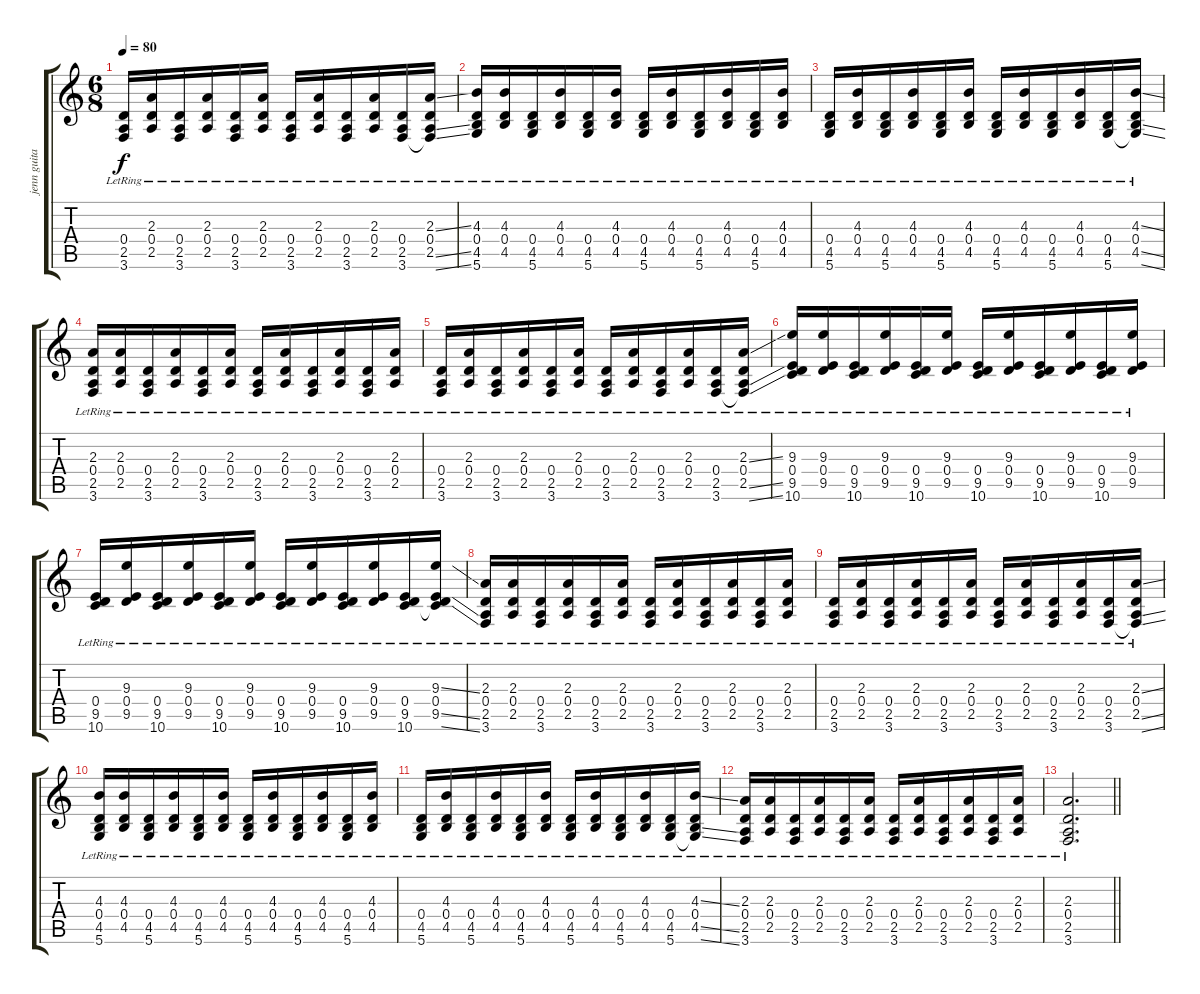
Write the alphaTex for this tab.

\track ("jenn guitar" "jenn guita") {instrument electricguitarclean}
\staff {score tabs}
\tuning (E4 B3 G3 D3 G2 D2) {hide}
\ts (6 8)
\tempo 80
\clef g2
\ks c
(0.4{lr} 2.5{lr} 3.6{lr}).16{dy f} (2.3{lr} 0.4{lr} 2.5{lr}).16 (0.4{lr} 2.5{lr} 3.6{lr}).16 (2.3{lr} 0.4{lr} 2.5{lr}).16 (0.4{lr} 2.5{lr} 3.6{lr}).16 (2.3{lr} 0.4{lr} 2.5{lr}).16 (0.4{lr} 2.5{lr} 3.6{lr}).16 (2.3{lr} 0.4{lr} 2.5{lr}).16 (0.4{lr} 2.5{lr} 3.6{lr}).16 (2.3{lr} 0.4{lr} 2.5{lr}).16 (0.4{lr} 2.5{lr} 3.6{lr}).16 (2.3{ss lr} 0.4{lr} 2.5{ss lr} 3.6{ss t}).16 |
(4.3{lr} 0.4{lr} 4.5{lr} 5.6{lr}).16 (4.3{lr} 0.4{lr} 4.5{lr}).16 (0.4{lr} 4.5{lr} 5.6{lr}).16 (4.3{lr} 0.4{lr} 4.5{lr}).16 (0.4{lr} 4.5{lr} 5.6{lr}).16 (4.3{lr} 0.4{lr} 4.5{lr}).16 (0.4{lr} 4.5{lr} 5.6{lr}).16 (4.3{lr} 0.4{lr} 4.5{lr}).16 (0.4{lr} 4.5{lr} 5.6{lr}).16 (4.3{lr} 0.4{lr} 4.5{lr}).16 (0.4{lr} 4.5{lr} 5.6{lr}).16 (4.3{lr} 0.4{lr} 4.5{lr}).16 |
(0.4{lr} 4.5{lr} 5.6{lr}).16 (4.3{lr} 0.4{lr} 4.5{lr}).16 (0.4{lr} 4.5{lr} 5.6{lr}).16 (4.3{lr} 0.4{lr} 4.5{lr}).16 (0.4{lr} 4.5{lr} 5.6{lr}).16 (4.3{lr} 0.4{lr} 4.5{lr}).16 (0.4{lr} 4.5{lr} 5.6{lr}).16 (4.3{lr} 0.4{lr} 4.5{lr}).16 (0.4{lr} 4.5{lr} 5.6{lr}).16 (4.3{lr} 0.4{lr} 4.5{lr}).16 (0.4{lr} 4.5{lr} 5.6{lr}).16 (4.3{ss lr} 0.4{lr} 4.5{ss lr} 5.6{ss t}).16 |
(2.3{lr} 0.4{lr} 2.5{lr} 3.6{lr}).16 (2.3{lr} 0.4{lr} 2.5{lr}).16 (0.4{lr} 2.5{lr} 3.6{lr}).16 (2.3{lr} 0.4{lr} 2.5{lr}).16 (0.4{lr} 2.5{lr} 3.6{lr}).16 (2.3{lr} 0.4{lr} 2.5{lr}).16 (0.4{lr} 2.5{lr} 3.6{lr}).16 (2.3{lr} 0.4{lr} 2.5{lr}).16 (0.4{lr} 2.5{lr} 3.6{lr}).16 (2.3{lr} 0.4{lr} 2.5{lr}).16 (0.4{lr} 2.5{lr} 3.6{lr}).16 (2.3{lr} 0.4{lr} 2.5{lr}).16 |
(0.4{lr} 2.5{lr} 3.6{lr}).16 (2.3{lr} 0.4{lr} 2.5{lr}).16 (0.4{lr} 2.5{lr} 3.6{lr}).16 (2.3{lr} 0.4{lr} 2.5{lr}).16 (0.4{lr} 2.5{lr} 3.6{lr}).16 (2.3{lr} 0.4{lr} 2.5{lr}).16 (0.4{lr} 2.5{lr} 3.6{lr}).16 (2.3{lr} 0.4{lr} 2.5{lr}).16 (0.4{lr} 2.5{lr} 3.6{lr}).16 (2.3{lr} 0.4{lr} 2.5{lr}).16 (0.4{lr} 2.5{lr} 3.6{lr}).16 (2.3{ss lr} 0.4{lr} 2.5{ss lr} 3.6{ss t}).16 |
(9.3{lr} 0.4{lr} 9.5{lr} 10.6{lr}).16 (9.3{lr} 0.4{lr} 9.5{lr}).16 (0.4{lr} 9.5{lr} 10.6{lr}).16 (9.3{lr} 0.4{lr} 9.5{lr}).16 (0.4{lr} 9.5{lr} 10.6{lr}).16 (9.3{lr} 0.4{lr} 9.5{lr}).16 (0.4{lr} 9.5{lr} 10.6{lr}).16 (9.3{lr} 0.4{lr} 9.5{lr}).16 (0.4{lr} 9.5{lr} 10.6{lr}).16 (9.3{lr} 0.4{lr} 9.5{lr}).16 (0.4{lr} 9.5{lr} 10.6{lr}).16 (9.3{lr} 0.4{lr} 9.5{lr}).16 |
(0.4{lr} 9.5{lr} 10.6{lr}).16 (9.3{lr} 0.4{lr} 9.5{lr}).16 (0.4{lr} 9.5{lr} 10.6{lr}).16 (9.3{lr} 0.4{lr} 9.5{lr}).16 (0.4{lr} 9.5{lr} 10.6{lr}).16 (9.3{lr} 0.4{lr} 9.5{lr}).16 (0.4{lr} 9.5{lr} 10.6{lr}).16 (9.3{lr} 0.4{lr} 9.5{lr}).16 (0.4{lr} 9.5{lr} 10.6{lr}).16 (9.3{lr} 0.4{lr} 9.5{lr}).16 (0.4{lr} 9.5{lr} 10.6{lr}).16 (9.3{ss lr} 0.4{lr} 9.5{ss lr} 10.6{ss t}).16 |
(2.3{lr} 0.4{lr} 2.5{lr} 3.6{lr}).16 (2.3{lr} 0.4{lr} 2.5{lr}).16 (0.4{lr} 2.5{lr} 3.6{lr}).16 (2.3{lr} 0.4{lr} 2.5{lr}).16 (0.4{lr} 2.5{lr} 3.6{lr}).16 (2.3{lr} 0.4{lr} 2.5{lr}).16 (0.4{lr} 2.5{lr} 3.6{lr}).16 (2.3{lr} 0.4{lr} 2.5{lr}).16 (0.4{lr} 2.5{lr} 3.6{lr}).16 (2.3{lr} 0.4{lr} 2.5{lr}).16 (0.4{lr} 2.5{lr} 3.6{lr}).16 (2.3{lr} 0.4{lr} 2.5{lr}).16 |
(0.4{lr} 2.5{lr} 3.6{lr}).16 (2.3{lr} 0.4{lr} 2.5{lr}).16 (0.4{lr} 2.5{lr} 3.6{lr}).16 (2.3{lr} 0.4{lr} 2.5{lr}).16 (0.4{lr} 2.5{lr} 3.6{lr}).16 (2.3{lr} 0.4{lr} 2.5{lr}).16 (0.4{lr} 2.5{lr} 3.6{lr}).16 (2.3{lr} 0.4{lr} 2.5{lr}).16 (0.4{lr} 2.5{lr} 3.6{lr}).16 (2.3{lr} 0.4{lr} 2.5{lr}).16 (0.4{lr} 2.5{lr} 3.6{lr}).16 (2.3{ss lr} 0.4{lr} 2.5{ss lr} 3.6{ss t}).16 |
(4.3{lr} 0.4{lr} 4.5{lr} 5.6{lr}).16 (4.3{lr} 0.4{lr} 4.5{lr}).16 (0.4{lr} 4.5{lr} 5.6{lr}).16 (4.3{lr} 0.4{lr} 4.5{lr}).16 (0.4{lr} 4.5{lr} 5.6{lr}).16 (4.3{lr} 0.4{lr} 4.5{lr}).16 (0.4{lr} 4.5{lr} 5.6{lr}).16 (4.3{lr} 0.4{lr} 4.5{lr}).16 (0.4{lr} 4.5{lr} 5.6{lr}).16 (4.3{lr} 0.4{lr} 4.5{lr}).16 (0.4{lr} 4.5{lr} 5.6{lr}).16 (4.3{lr} 0.4{lr} 4.5{lr}).16 |
(0.4{lr} 4.5{lr} 5.6{lr}).16 (4.3{lr} 0.4{lr} 4.5{lr}).16 (0.4{lr} 4.5{lr} 5.6{lr}).16 (4.3{lr} 0.4{lr} 4.5{lr}).16 (0.4{lr} 4.5{lr} 5.6{lr}).16 (4.3{lr} 0.4{lr} 4.5{lr}).16 (0.4{lr} 4.5{lr} 5.6{lr}).16 (4.3{lr} 0.4{lr} 4.5{lr}).16 (0.4{lr} 4.5{lr} 5.6{lr}).16 (4.3{lr} 0.4{lr} 4.5{lr}).16 (0.4{lr} 4.5{lr} 5.6{lr}).16 (4.3{ss lr} 0.4{lr} 4.5{ss lr} 5.6{ss t}).16 |
(2.3{lr} 0.4{lr} 2.5{lr} 3.6{lr}).16 (2.3{lr} 0.4{lr} 2.5{lr}).16 (0.4{lr} 2.5{lr} 3.6{lr}).16 (2.3{lr} 0.4{lr} 2.5{lr}).16 (0.4{lr} 2.5{lr} 3.6{lr}).16 (2.3{lr} 0.4{lr} 2.5{lr}).16 (0.4{lr} 2.5{lr} 3.6{lr}).16 (2.3{lr} 0.4{lr} 2.5{lr}).16 (0.4{lr} 2.5{lr} 3.6{lr}).16 (2.3{lr} 0.4{lr} 2.5{lr}).16 (0.4{lr} 2.5{lr} 3.6{lr}).16 (2.3{lr} 0.4{lr} 2.5{lr}).16 |
\barLineRight lightlight
(2.3{lr} 0.4{lr} 2.5{lr} 3.6{lr}).2{d}
